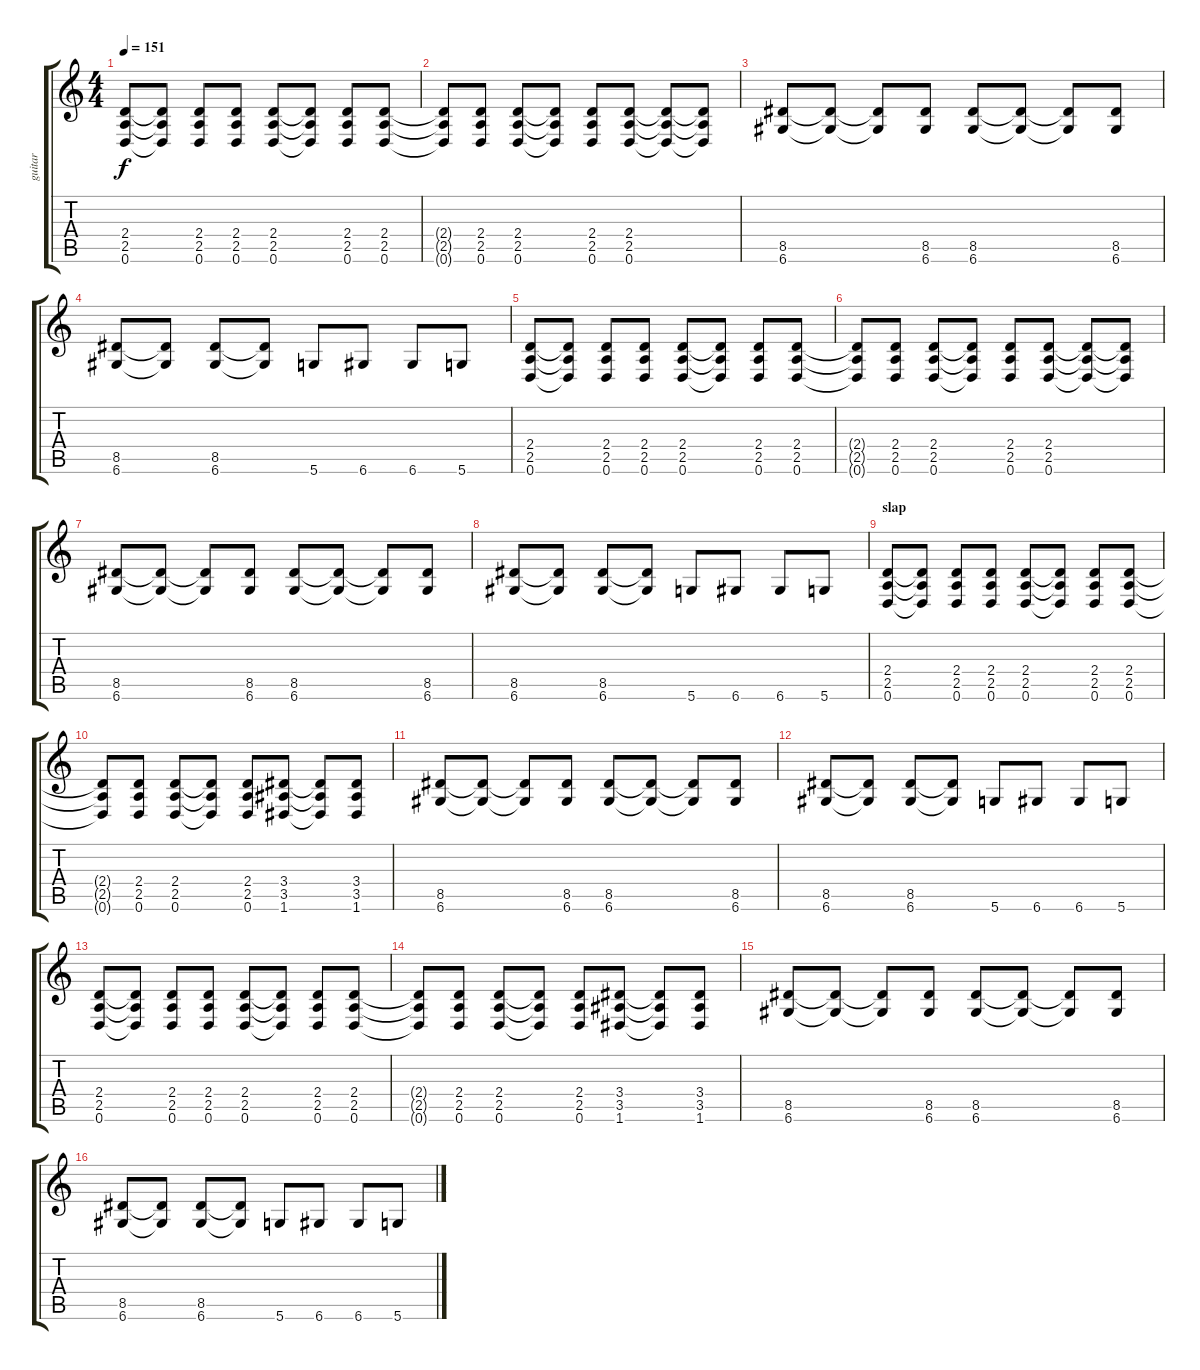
\track ("guitar" "guitar") {instrument overdrivenguitar}
\staff {score tabs}
\tuning (D4 A3 F3 C3 G2 D2) {hide}
\ts (4 4)
\tempo 151
\clef g2
\ks c
(2.4 2.5 0.6).8{dy f} (2.4{t} 2.5{t} 0.6{t}).8 (2.4 2.5 0.6).8 (2.4 2.5 0.6).8 (2.4 2.5 0.6).8 (2.4{t} 2.5{t} 0.6{t}).8 (2.4 2.5 0.6).8 (2.4 2.5 0.6).8 |
(2.4{t} 2.5{t} 0.6{t}).8 (2.4 2.5 0.6).8 (2.4 2.5 0.6).8 (2.4{t} 2.5{t} 0.6{t}).8 (2.4 2.5 0.6).8 (2.4 2.5 0.6).8 (2.4{t} 2.5{t} 0.6{t}).8 (2.4{t} 2.5{t} 0.6{t}).8 |
(8.5 6.6).8 (8.5{t} 6.6{t}).8 (8.5{t} 6.6{t}).8 (8.5 6.6).8 (8.5 6.6).8 (8.5{t} 6.6{t}).8 (8.5{t} 6.6{t}).8 (8.5 6.6).8 |
(8.5 6.6).8 (8.5{t} 6.6{t}).8 (8.5 6.6).8 (8.5{t} 6.6{t}).8 5.6.8 6.6.8 6.6.8 5.6.8 |
(2.4 2.5 0.6).8 (2.4{t} 2.5{t} 0.6{t}).8 (2.4 2.5 0.6).8 (2.4 2.5 0.6).8 (2.4 2.5 0.6).8 (2.4{t} 2.5{t} 0.6{t}).8 (2.4 2.5 0.6).8 (2.4 2.5 0.6).8 |
(2.4{t} 2.5{t} 0.6{t}).8 (2.4 2.5 0.6).8 (2.4 2.5 0.6).8 (2.4{t} 2.5{t} 0.6{t}).8 (2.4 2.5 0.6).8 (2.4 2.5 0.6).8 (2.4{t} 2.5{t} 0.6{t}).8 (2.4{t} 2.5{t} 0.6{t}).8 |
(8.5 6.6).8 (8.5{t} 6.6{t}).8 (8.5{t} 6.6{t}).8 (8.5 6.6).8 (8.5 6.6).8 (8.5{t} 6.6{t}).8 (8.5{t} 6.6{t}).8 (8.5 6.6).8 |
(8.5 6.6).8 (8.5{t} 6.6{t}).8 (8.5 6.6).8 (8.5{t} 6.6{t}).8 5.6.8 6.6.8 6.6.8 5.6.8 |
\section ("" "slap")
(2.4 2.5 0.6).8 (2.4{t} 2.5{t} 0.6{t}).8 (2.4 2.5 0.6).8 (2.4 2.5 0.6).8 (2.4 2.5 0.6).8 (2.4{t} 2.5{t} 0.6{t}).8 (2.4 2.5 0.6).8 (2.4 2.5 0.6).8 |
(2.4{t} 2.5{t} 0.6{t}).8 (2.4 2.5 0.6).8 (2.4 2.5 0.6).8 (2.4{t} 2.5{t} 0.6{t}).8 (2.4 2.5 0.6).8 (3.4 3.5 1.6).8 (3.4{t} 3.5{t} 1.6{t}).8 (3.4 3.5 1.6).8 |
(8.5 6.6).8 (8.5{t} 6.6{t}).8 (8.5{t} 6.6{t}).8 (8.5 6.6).8 (8.5 6.6).8 (8.5{t} 6.6{t}).8 (8.5{t} 6.6{t}).8 (8.5 6.6).8 |
(8.5 6.6).8 (8.5{t} 6.6{t}).8 (8.5 6.6).8 (8.5{t} 6.6{t}).8 5.6.8 6.6.8 6.6.8 5.6.8 |
(2.4 2.5 0.6).8 (2.4{t} 2.5{t} 0.6{t}).8 (2.4 2.5 0.6).8 (2.4 2.5 0.6).8 (2.4 2.5 0.6).8 (2.4{t} 2.5{t} 0.6{t}).8 (2.4 2.5 0.6).8 (2.4 2.5 0.6).8 |
(2.4{t} 2.5{t} 0.6{t}).8 (2.4 2.5 0.6).8 (2.4 2.5 0.6).8 (2.4{t} 2.5{t} 0.6{t}).8 (2.4 2.5 0.6).8 (3.4 3.5 1.6).8 (3.4{t} 3.5{t} 1.6{t}).8 (3.4 3.5 1.6).8 |
(8.5 6.6).8 (8.5{t} 6.6{t}).8 (8.5{t} 6.6{t}).8 (8.5 6.6).8 (8.5 6.6).8 (8.5{t} 6.6{t}).8 (8.5{t} 6.6{t}).8 (8.5 6.6).8 |
(8.5 6.6).8 (8.5{t} 6.6{t}).8 (8.5 6.6).8 (8.5{t} 6.6{t}).8 5.6.8 6.6.8 6.6.8 5.6.8
